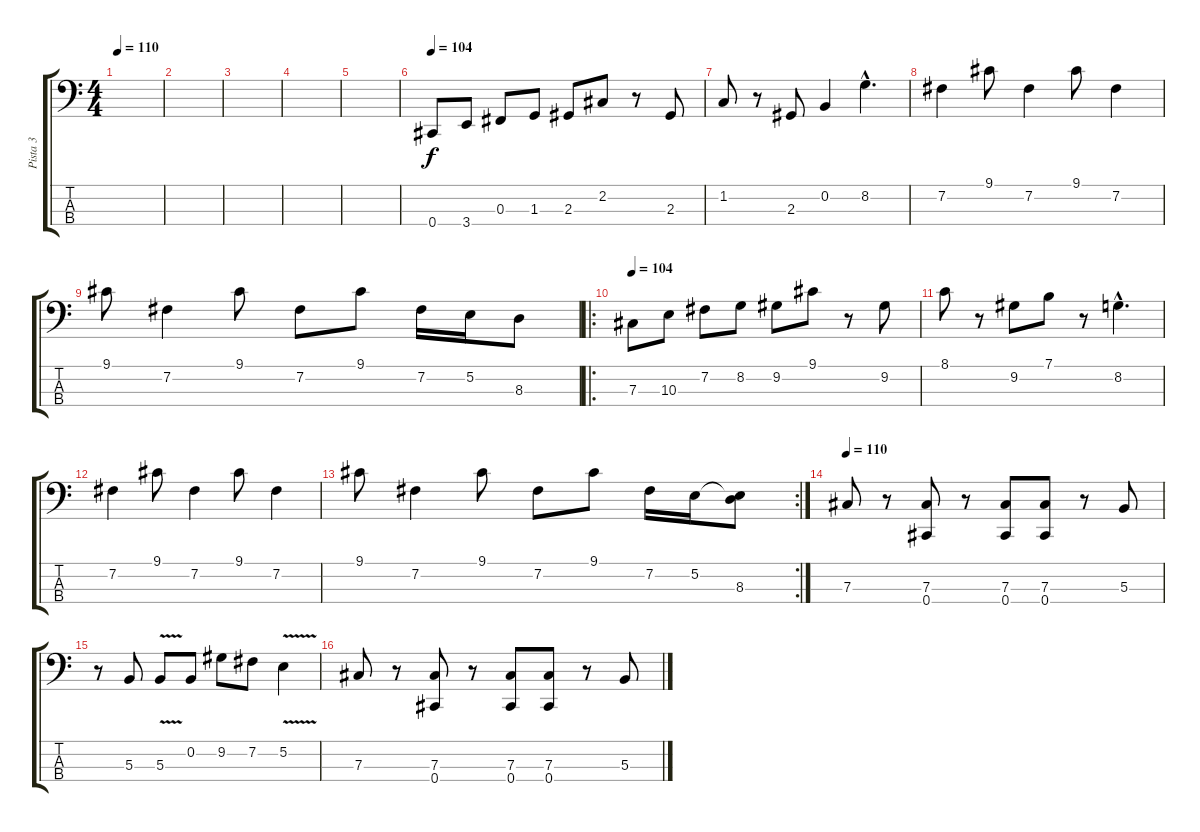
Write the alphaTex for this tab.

\track ("Pista 3" "Pista 3") {instrument electricbassfinger}
\staff {score tabs}
\tuning (E2 B1 Gb1 Db1) {hide}
\ts (4 4)
\tempo 110
\tempo 104
\tempo 110
\clef f4
\ks c
|
|
|
|
|
\tempo 104
0.4.8 3.4.8 0.3.8 1.3.8 2.3.8 2.2.8 r.8 2.3.8 |
1.2.8 r.8 2.3.8 0.2.4 8.2{hac}.4{d dy f} |
7.2.4 9.1.8 7.2.4 9.1.8 7.2.4 |
9.1.8 7.2.4 9.1.8 7.2.8 9.1.8 7.2.16 5.2.16 8.3.8 |
\ro
\tempo 104
7.3.8 10.3.8 7.2.8 8.2.8 9.2.8 9.1.8 r.8 9.2.8 |
8.1.8 r.8 9.2.8 7.1.8 r.8 8.2{hac}.4{d} |
7.2.4 9.1.8 7.2.4 9.1.8 7.2.4 |
\rc 2
9.1.8 7.2.4 9.1.8 7.2.8 9.1.8 7.2.16 5.2.16 (5.2{t} 8.3).8 |
\tempo 110
7.3.8 r.8 (7.3 0.4).8 r.8 (7.3 0.4).8 (7.3 0.4).8 r.8 5.3.8 |
r.8 5.3.8 5.3{v}.8 0.2.8 9.2.8 7.2.8 5.2{v}.4 |
7.3.8 r.8 (7.3 0.4).8 r.8 (7.3 0.4).8 (7.3 0.4).8 r.8 5.3.8
